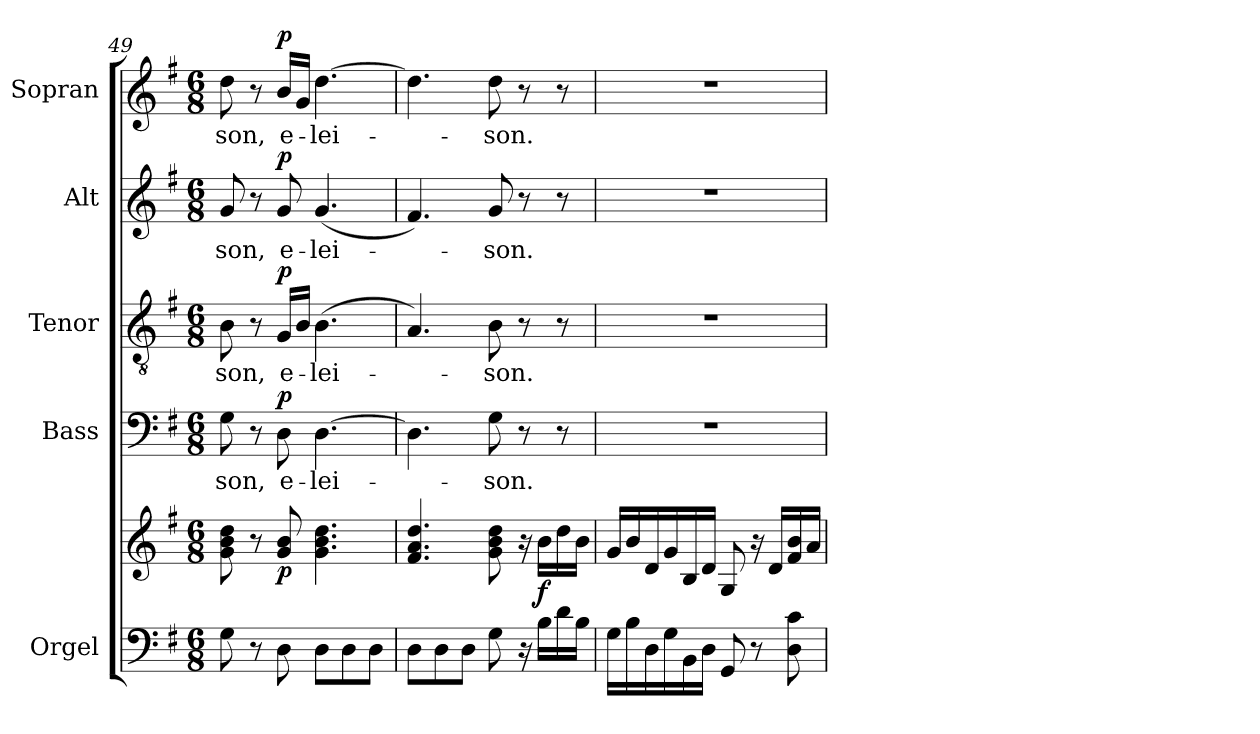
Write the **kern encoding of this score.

**kern	**kern	**dynam	**kern	**text	**dynam	**kern	**text	**dynam	**kern	**text	**dynam	**kern	**text	**dynam
*part5	*part5	*part5	*part4	*part4	*part4	*part3	*part3	*part3	*part2	*part2	*part2	*part1	*part1	*part1
*staff6	*staff5	*staff5/6	*staff4	*staff4	*staff4	*staff3	*staff3	*staff3	*staff2	*staff2	*staff2	*staff1	*staff1	*staff1
*I"Orgel	*	*	*I"Bass	*	*	*I"Tenor	*	*	*I"Alt	*	*	*I"Sopran	*	*
*I'Org.	*	*	*I'B.	*	*	*I'T.	*	*	*I'A.	*	*	*I'S.	*	*
*clefF4	*clefG2	*	*clefF4	*	*	*clefGv2	*	*	*clefG2	*	*	*clefG2	*	*
*k[f#]	*k[f#]	*	*k[f#]	*	*	*k[f#]	*	*	*k[f#]	*	*	*k[f#]	*	*
*G:	*G:	*	*G:	*	*	*G:	*	*	*G:	*	*	*G:	*	*
*M6/8	*M6/8	*	*M6/8	*	*	*M6/8	*	*	*M6/8	*	*	*M6/8	*	*
=49	=49	=49	=49	=49	=49	=49	=49	=49	=49	=49	=49	=49	=49	=49
!	!	!	!	!LO:LY:b	!	!	!LO:LY:b	!	!	!LO:LY:b	!	!	!LO:LY:b	!
8G\	8g\ 8b\ 8dd\	.	8G\	-son,	.	8B\	-son,	.	8g/	-son,	.	8dd\	-son,	.
8r	8r	.	8r	.	.	8r	.	.	8r	.	.	8r	.	.
!	!	!LO:DY:b	!	!LO:LY:b	!LO:DY:a	!	!LO:LY:b	!LO:DY:a	!	!LO:LY:b	!LO:DY:a	!	!LO:LY:b	!LO:DY:a
8D\	8g/ 8b/	p	8D\	e-	p	16G/LL	e-	p	8g/	e-	p	16b/LL	e-	p
.	.	.	.	.	.	16B/JJ	.	.	.	.	.	16g/JJ	.	.
!	!	!	!	!LO:LY:b	!	!	!LO:LY:b	!	!	!LO:LY:b	!	!	!LO:LY:b	!
8D\L	4.g\ 4.b\ 4.dd\	.	[4.D\	-lei-	.	(>4.B\	-lei-	.	(<4.g/	-lei-	.	[4.dd\	-lei-	.
8D\	.	.	.	.	.	.	.	.	.	.	.	.	.	.
8D\J	.	.	.	.	.	.	.	.	.	.	.	.	.	.
!!LO:LB:g=z
=50	=50	=50	=50	=50	=50	=50	=50	=50	=50	=50	=50	=50	=50	=50
8D\L	4.f#/ 4.a/ 4.dd/	.	4.D\]	.	.	4.A/)	.	.	4.f#/)	.	.	4.dd\]	.	.
8D\	.	.	.	.	.	.	.	.	.	.	.	.	.	.
8D\J	.	.	.	.	.	.	.	.	.	.	.	.	.	.
!	!	!	!	!LO:LY:b	!	!	!LO:LY:b	!	!	!LO:LY:b	!	!	!LO:LY:b	!
8G\	8g\ 8b\ 8dd\	.	8G\	-son.	.	8B\	-son.	.	8g/	-son.	.	8dd\	-son.	.
16r	16r	.	8r	.	.	8r	.	.	8r	.	.	8r	.	.
!	!	!LO:DY:b	!	!	!	!	!	!	!	!	!	!	!	!
16B\LL	16b\LL	f	.	.	.	.	.	.	.	.	.	.	.	.
16d\	16dd\	.	8r	.	.	8r	.	.	8r	.	.	8r	.	.
16B\JJ	16b\JJ	.	.	.	.	.	.	.	.	.	.	.	.	.
=51	=51	=51	=51	=51	=51	=51	=51	=51	=51	=51	=51	=51	=51	=51
16G\LL	16g/LL	.	2.r	.	.	2.r	.	.	2.r	.	.	2.r	.	.
16B\	16b/	.	.	.	.	.	.	.	.	.	.	.	.	.
16D\	16d/	.	.	.	.	.	.	.	.	.	.	.	.	.
16G\	16g/	.	.	.	.	.	.	.	.	.	.	.	.	.
16BB\	16B/	.	.	.	.	.	.	.	.	.	.	.	.	.
16D\JJ	16d/JJ	.	.	.	.	.	.	.	.	.	.	.	.	.
8GG/	8G/	.	.	.	.	.	.	.	.	.	.	.	.	.
8r	16r	.	.	.	.	.	.	.	.	.	.	.	.	.
.	16d/LL	.	.	.	.	.	.	.	.	.	.	.	.	.
8D\ 8c\	16f#/ 16b/	.	.	.	.	.	.	.	.	.	.	.	.	.
.	16a/JJ	.	.	.	.	.	.	.	.	.	.	.	.	.
=	=	=	=	=	=	=	=	=	=	=	=	=	=	=
*-	*-	*-	*-	*-	*-	*-	*-	*-	*-	*-	*-	*-	*-	*-
